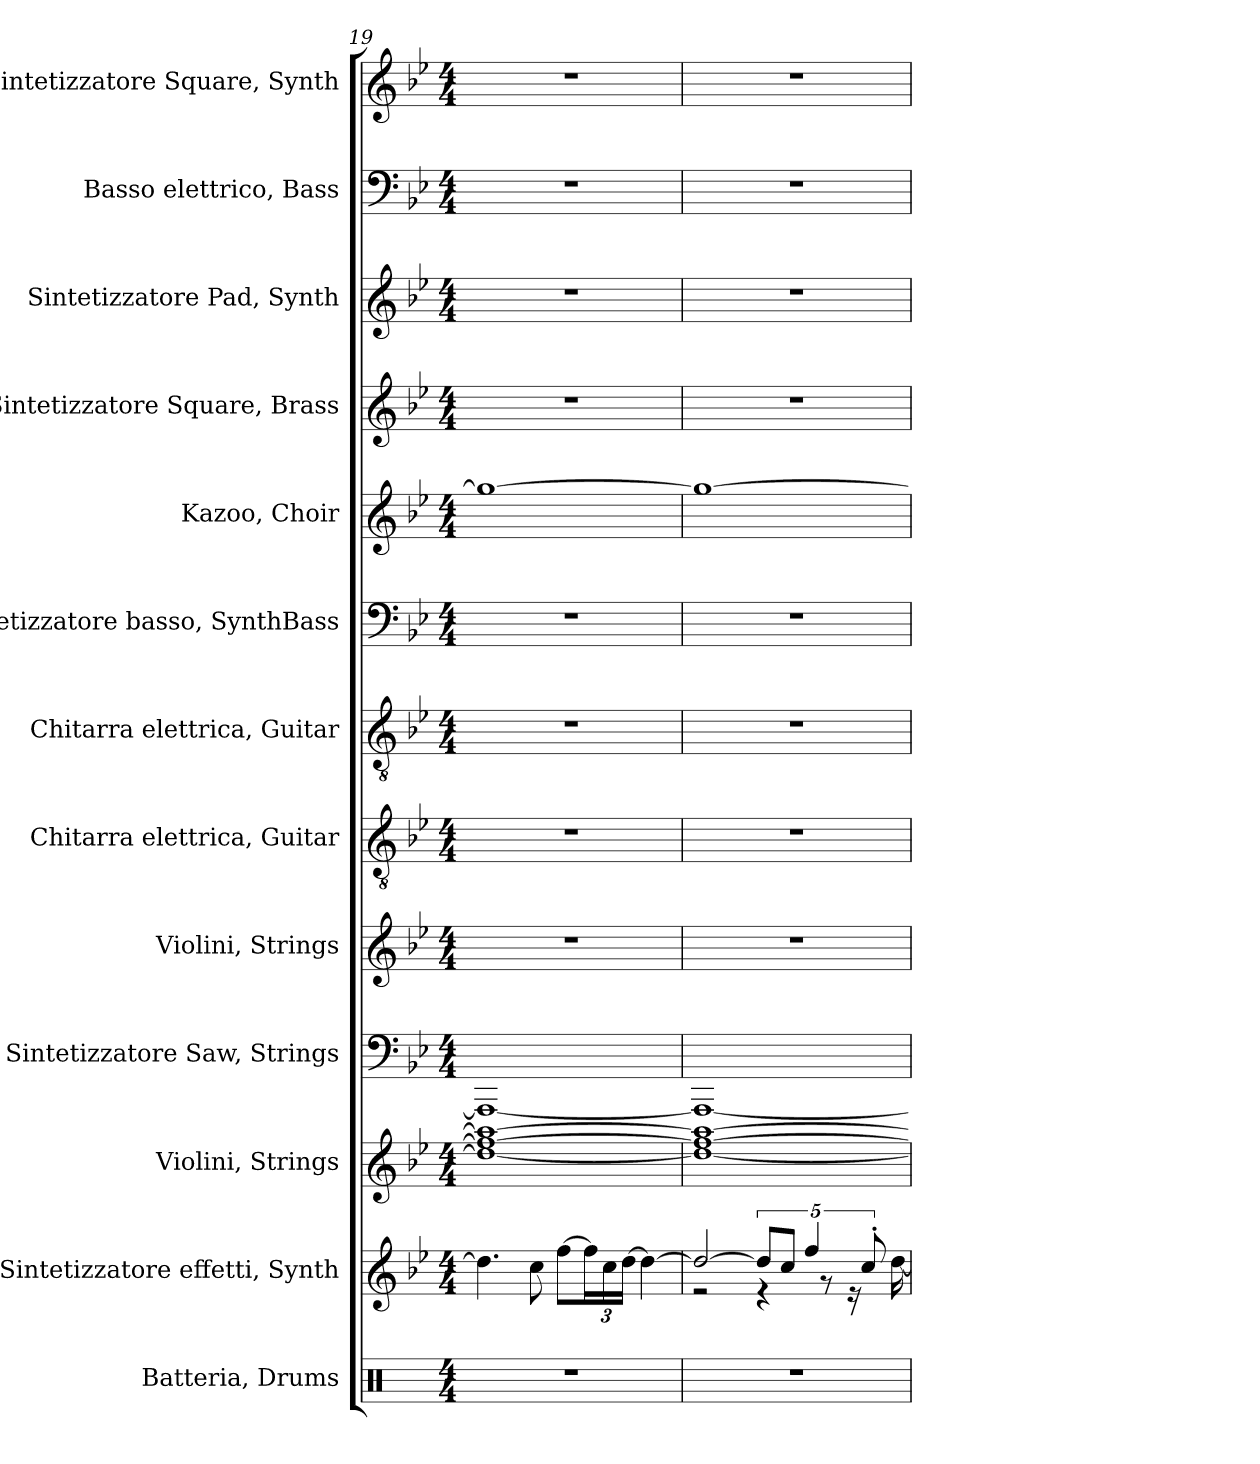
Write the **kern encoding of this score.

**kern	**kern	**kern	**kern	**kern	**kern	**kern	**kern	**kern	**kern	**kern	**kern	**kern
*part13	*part12	*part11	*part10	*part9	*part8	*part7	*part6	*part5	*part4	*part3	*part2	*part1
*staff13	*staff12	*staff11	*staff10	*staff9	*staff8	*staff7	*staff6	*staff5	*staff4	*staff3	*staff2	*staff1
*I"Batteria, Drums	*I"Sintetizzatore effetti, Synth	*I"Violini, Strings	*I"Sintetizzatore Saw, Strings	*I"Violini, Strings	*I"Chitarra elettrica, Guitar	*I"Chitarra elettrica, Guitar	*I"Sintetizzatore basso, SynthBass	*I"Kazoo, Choir	*I"Sintetizzatore Square, Brass	*I"Sintetizzatore Pad, Synth	*I"Basso elettrico, Bass	*I"Sintetizzatore Square, Synth
*I'Batt.	*I'Sint.	*I'Vl.	*I'Sint.	*I'Vl.	*I'Chit. el.	*I'Chit. el.	*I'Sint.	*I'Kaz.	*I'Sint.	*I'Sint.	*I'B. el.	*I'Sint.
!!LO:PB:g=z
*clefX	*clefG2	*clefG2	*clefF4	*clefG2	*clefGv2	*clefGv2	*clefF4	*clefG2	*clefG2	*clefG2	*clefF4	*clefG2
*	*	*	*	*	*	*	*	*	*	*	*ITrd7c12	*
*k[]	*k[b-e-]	*k[b-e-]	*k[b-e-]	*k[b-e-]	*k[b-e-]	*k[b-e-]	*k[b-e-]	*k[b-e-]	*k[b-e-]	*k[b-e-]	*k[b-e-]	*k[b-e-]
*M4/4	*M4/4	*M4/4	*M4/4	*M4/4	*M4/4	*M4/4	*M4/4	*M4/4	*M4/4	*M4/4	*M4/4	*M4/4
=19	=19	=19	=19	=19	=19	=19	=19	=19	=19	=19	=19	=19
1r	4.dd\]	1dd_ 1ff_ 1aa-_	1AAA-_	1r	1r	1r	1r	1gg_	1r	1r	1r	1r
.	8cc\	.	.	.	.	.	.	.	.	.	.	.
.	[8ff\L	.	.	.	.	.	.	.	.	.	.	.
*	*Xbrackettup	*	*	*	*	*	*	*	*	*	*	*
.	24ff\L]	.	.	.	.	.	.	.	.	.	.	.
.	24cc\	.	.	.	.	.	.	.	.	.	.	.
.	[24dd\JJ	.	.	.	.	.	.	.	.	.	.	.
.	4dd\_	.	.	.	.	.	.	.	.	.	.	.
=20	=20	=20	=20	=20	=20	=20	=20	=20	=20	=20	=20	=20
*	*^	*	*	*	*	*	*	*	*	*	*	*
1r	2dd/_	2r	1dd_ 1ff_ 1aa-_	1AAA-_	1r	1r	1r	1r	1gg_	1r	1r	1r	1r
*	*brackettup	*	*	*	*	*	*	*	*	*	*	*	*
.	10dd/L]	4r	.	.	.	.	.	.	.	.	.	.	.
.	10cc/J	.	.	.	.	.	.	.	.	.	.	.	.
.	5ff/	.	.	.	.	.	.	.	.	.	.	.	.
.	.	8r	.	.	.	.	.	.	.	.	.	.	.
.	.	16r	.	.	.	.	.	.	.	.	.	.	.
.	10cc'/	.	.	.	.	.	.	.	.	.	.	.	.
.	.	[16dd\	.	.	.	.	.	.	.	.	.	.	.
*	*v	*v	*	*	*	*	*	*	*	*	*	*	*
=	=	=	=	=	=	=	=	=	=	=	=	=
*-	*-	*-	*-	*-	*-	*-	*-	*-	*-	*-	*-	*-
